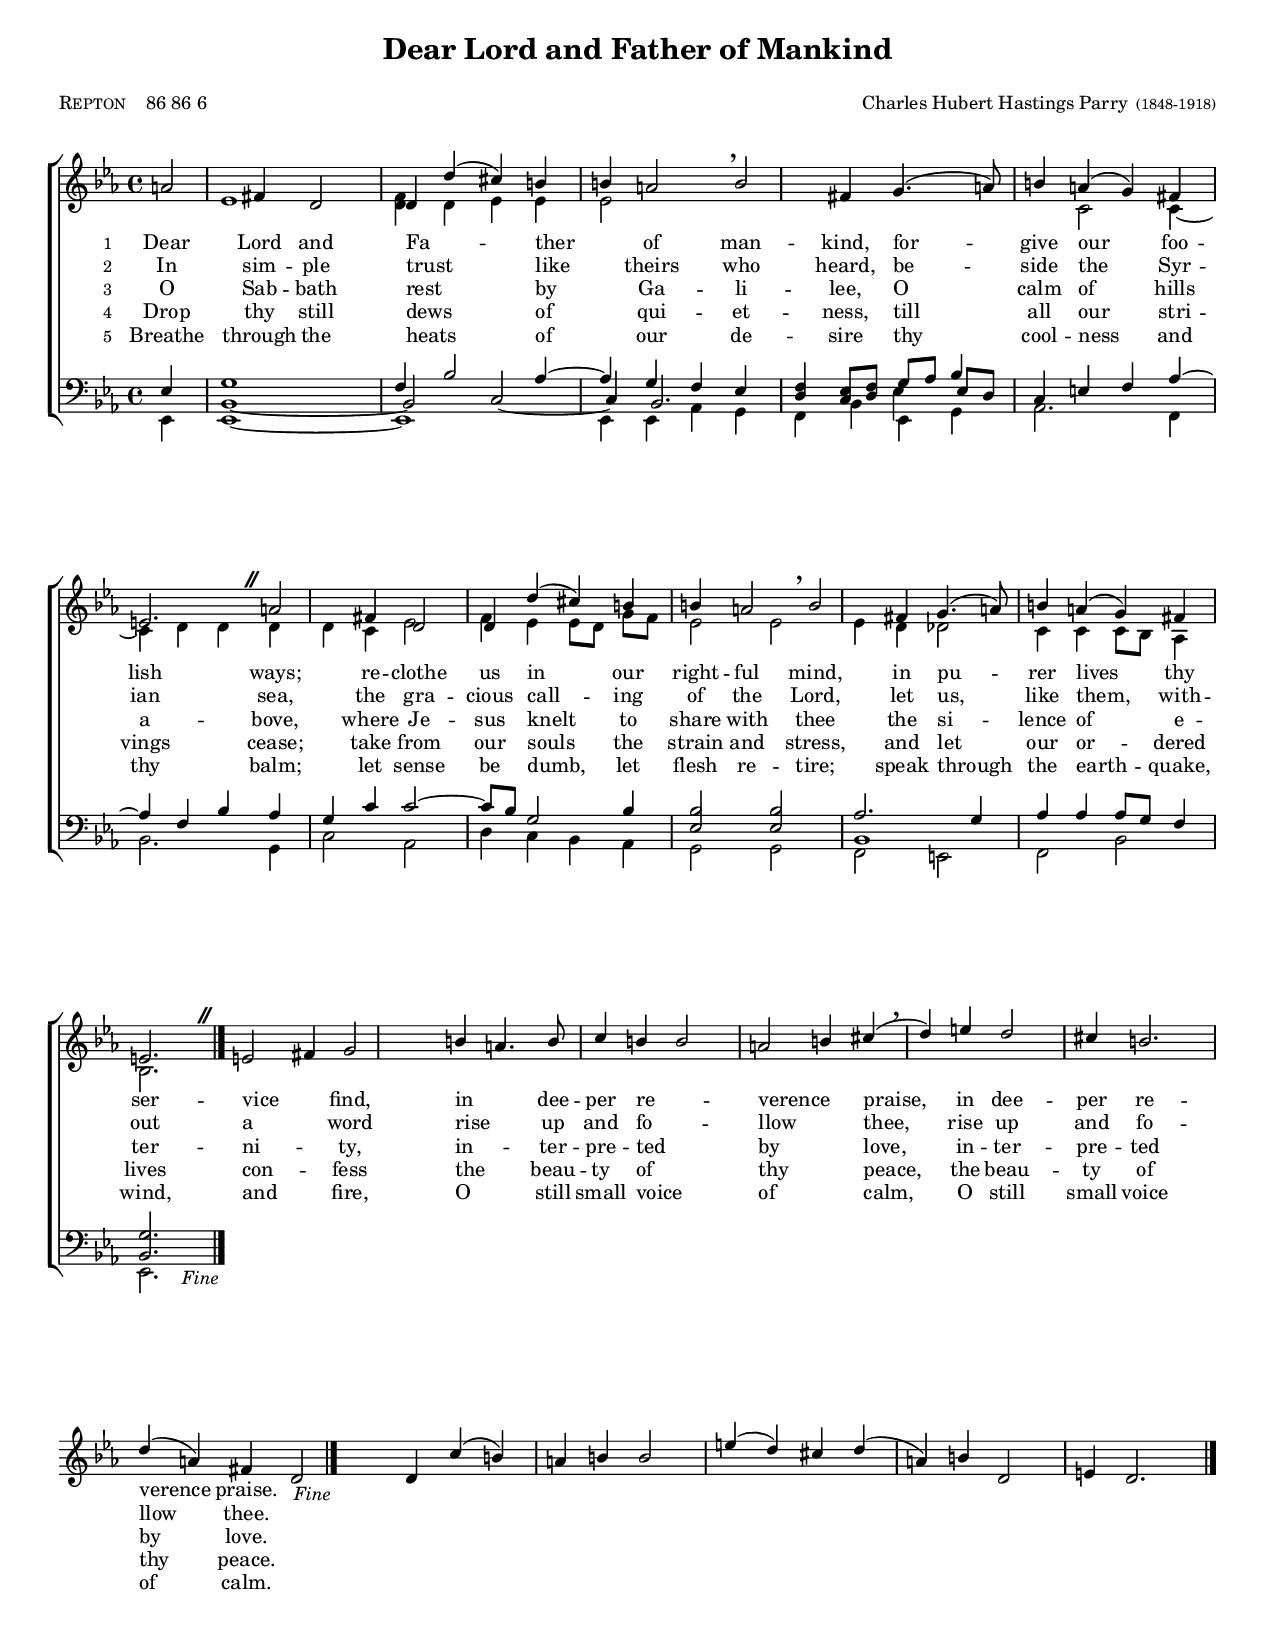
\version "2.24.4"

\include "../../includes/common/common.ly"
\include "../../includes/hymns/paper.ly"
choralScoreContext = #(define-scheme-function
  ()
  ()
  #{
    \context {
      \Score
      \remove "Bar_number_engraver"
    }
  #}
)

choralStaffContext = #(define-scheme-function
  ()
  ()
  #{
    \context {
      \Staff
      \consists Merge_rests_engraver
      \override BreathingSign.Y-offset = #3
    }
  #}
)

choralLyricsContext = #(define-scheme-function
  ()
  ()
  #{
    \context {
      \Lyrics
      \override StanzaNumber.font-series = #'medium
      \override StanzaNumber.font-size = #-1
      \override StanzaNumber.extra-offset = #'(-1 . 0)
    }
  #}
)


global = {
  \changeTime 4/4
  \key ef\major
  \mergeDifferentlyHeadedOn
  \mergeDifferentlyDottedOn
}

\include "../../includes/common/base-header.ly"

\header {
  title = "Dear Lord and Father of Mankind"
  composer = "Charles Hubert Hastings Parry"
  dates = "1848-1918"
  tune = "Repton"
  meter = "86 86 6"
}

\include "rh/rh.ly"
leftHandVoiceOne = \relative c {

  \voiceOne
  \beamCrotchets

  \partial 4 ef4 |
  g1 |
  f4 bf2 af4 ~ |
  af4 g4 f4 ef4 |
  <d f>4 <c ef>8 <d f>8 g8 af8 bf4 |
  c,4 e4 f4 af4 ~ |
  af4 f4 bf4 af4 |
  g4 c4 c2 ~ |
  c8 bf8 g2 bf4 |
  <ef, bf'>2 <ef bf'>2 |
  af2. g4 af4 af4 af8 g8 f4 |
  <bf, g'>2. |
  \fine

}

leftHandVoiceTwo = \relative c {

  \voiceTwo
  \beamCrotchets

  \partial 4 ef,4 |
  ef1 ~ |
  ef1 |
  ef4 ef4 af4 g4 |
  f4 bf4 ef,4 g4 |
  af2. f4 |
  bf2. g4 |
  c2 af2 |
  d4 c4 bf4 af4 |
  g2 g2 |
  f2 e2 |
  f2 bf2 |
  \partial 2. ef,2. |
  \fine

}

leftHandVoiceThree = \relative c {

  \voiceThree
  \beamCrotchets
  \tieDown

  \partial 4 s4 |
  bf1 ~ |
  bf2 c2 ~ |
  c4 bf2. |
  s2 \voiceFour ef4 \voiceThree ef8 d8 |
  s1 |
  s1 |
  s1 |
  s1 |
  s1 |
  bf1 |
  s1 |
  s2. |
  \fine

}



breaks = \relative c' {

  s1 |
  s1 |
  s1 \breathe |
  s1 |
  s1 |
  s1 \caesura |
  s1 |
  s1 |
  s1 \breathe |
  s1 |
  s1 |
  s1 \caesura |
  s1 |
  s1 |
  s1 |
  s1 \breathe |
  s1 |
  s1 |
  s1 |
  \fine

}

verseOneWords = \tag #'(main full) \lyricmode {

  \set stanza = "1"
  Dear Lord and Fa _ -- ther _  of man -- kind,
  for -- give our foo -- lish ways;
  re -- clothe us in our right -- ful mind,
  in pu -- rer lives thy ser -- vice _ find,
  in _ dee -- per re -- _ verence _ praise,
  in dee -- per re -- verence praise.

}


verseTwoWords = \tag #'(main full) \lyricmode {

  \set stanza = "2"
  In sim -- ple trust _ like _ theirs who heard,
  be -- side the Syr -- ian sea,
  the gra -- cious call -- ing of the Lord,
  let us, like them, with -- out a _ word
  rise _ up and fo -- _ llow _ thee,
  rise up and fo -- llow thee.

}

verseThreeWords = \tag #'(main full) \lyricmode {

  \set stanza = "3"
  O Sab -- bath rest _ by _ Ga -- li -- lee,
  O calm of hills a -- bove,
  where Je -- sus knelt to share with thee
  the si -- lence of e -- ter -- ni _ -- ty,
  in -- _ ter -- pre -- ted _ by _ love,
  in -- ter -- pre -- ted by love.

}

verseFourWords = \lyricmode {

  \set stanza = "4"
  Drop thy still dews _ of _ qui -- et -- ness,
  till all our stri -- vings cease;
  take from our souls the strain and stress,
  and let our or -- dered lives con -- _ fess
  the _ beau -- ty of _ thy _ peace,
  the beau -- ty of thy peace.

}

verseFiveWords = \lyricmode {

  \set stanza = "5"
  Breathe through the heats _ of _ our de -- sire
  thy cool -- ness and thy balm;
  let sense be dumb, let flesh re -- tire;
  speak through the earth -- quake, wind, and _ fire,
  O _ still small voice _ of _ calm,
  O still small voice of calm.

}


satbScore = \score {

  \new ChoirStaff <<
    \new Staff = "upper" {

      \global
      \clef "treble"
      <<
        \breaks
        \new Voice = "Soprano" \rightHandVoiceOne
        \new Voice = "Alto" \rightHandVoiceTwo
      >>
    }
    \new Lyrics = sopranos \lyricsto Soprano \verseOneWords
    \new Lyrics = sopranos \lyricsto Soprano \verseTwoWords
    \new Lyrics = sopranos \lyricsto Soprano \verseThreeWords
    \new Lyrics = sopranos \lyricsto Soprano \verseFourWords
    \new Lyrics = sopranos \lyricsto Soprano \verseFiveWords
    \new Staff = "lower" {
      \clef "bass"
      \global
      <<
        % \breaks
        \new Voice = "LH1" \leftHandVoiceOne
        \new Voice = "LH2" \leftHandVoiceTwo
        \new Voice = "LH3" \leftHandVoiceThree
      >>
    }
  >>
  \layout {
    system-count = #4
    \choralStaffContext
    \choralScoreContext
    \choralLyricsContext
  }

}


\satbScore

